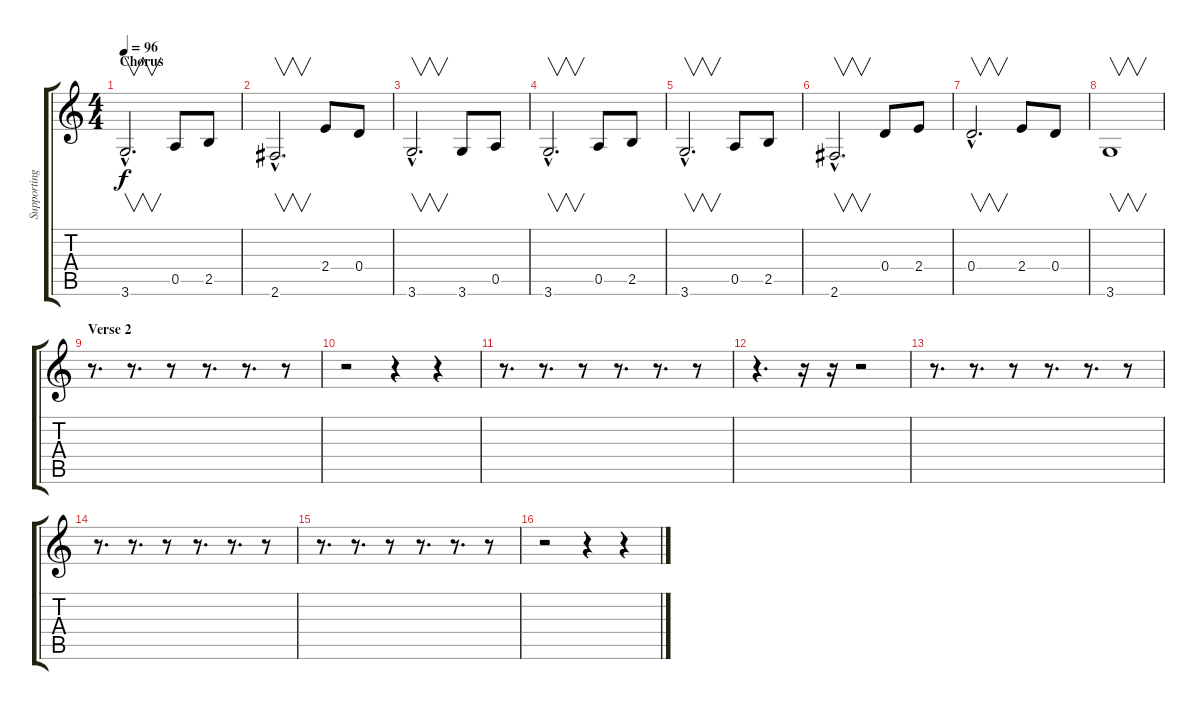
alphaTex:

\track ("Supporting Guitar" "Supporting") {instrument acousticguitarsteel}
\staff {score tabs}
\tuning (E4 B3 G3 D3 A2 E2) {hide}
\ts (4 4)
\section ("" "Chorus")
\tempo 96
\clef g2
\ks c
3.6{hac}.2{v d dy f} 0.5.8 2.5.8 |
2.6{hac}.2{v d} 2.4.8 0.4.8 |
3.6{hac}.2{v d} 3.6.8 0.5.8 |
3.6{hac}.2{v d} 0.5.8 2.5.8 |
3.6{hac}.2{v d} 0.5.8 2.5.8 |
2.6{hac}.2{v d} 0.4.8 2.4.8 |
0.4{hac}.2{v d} 2.4.8 0.4.8 |
3.6.1{v} |
\section ("" "Verse 2")
r.8{d} r.8{d} r.8 r.8{d} r.8{d} r.8 |
r.2 r.4 r.4 |
r.8{d} r.8{d} r.8 r.8{d} r.8{d} r.8 |
r.4{d} r.16 r.16 r.2 |
r.8{d} r.8{d} r.8 r.8{d} r.8{d} r.8 |
r.8{d} r.8{d} r.8 r.8{d} r.8{d} r.8 |
r.8{d} r.8{d} r.8 r.8{d} r.8{d} r.8 |
r.2 r.4 r.4
